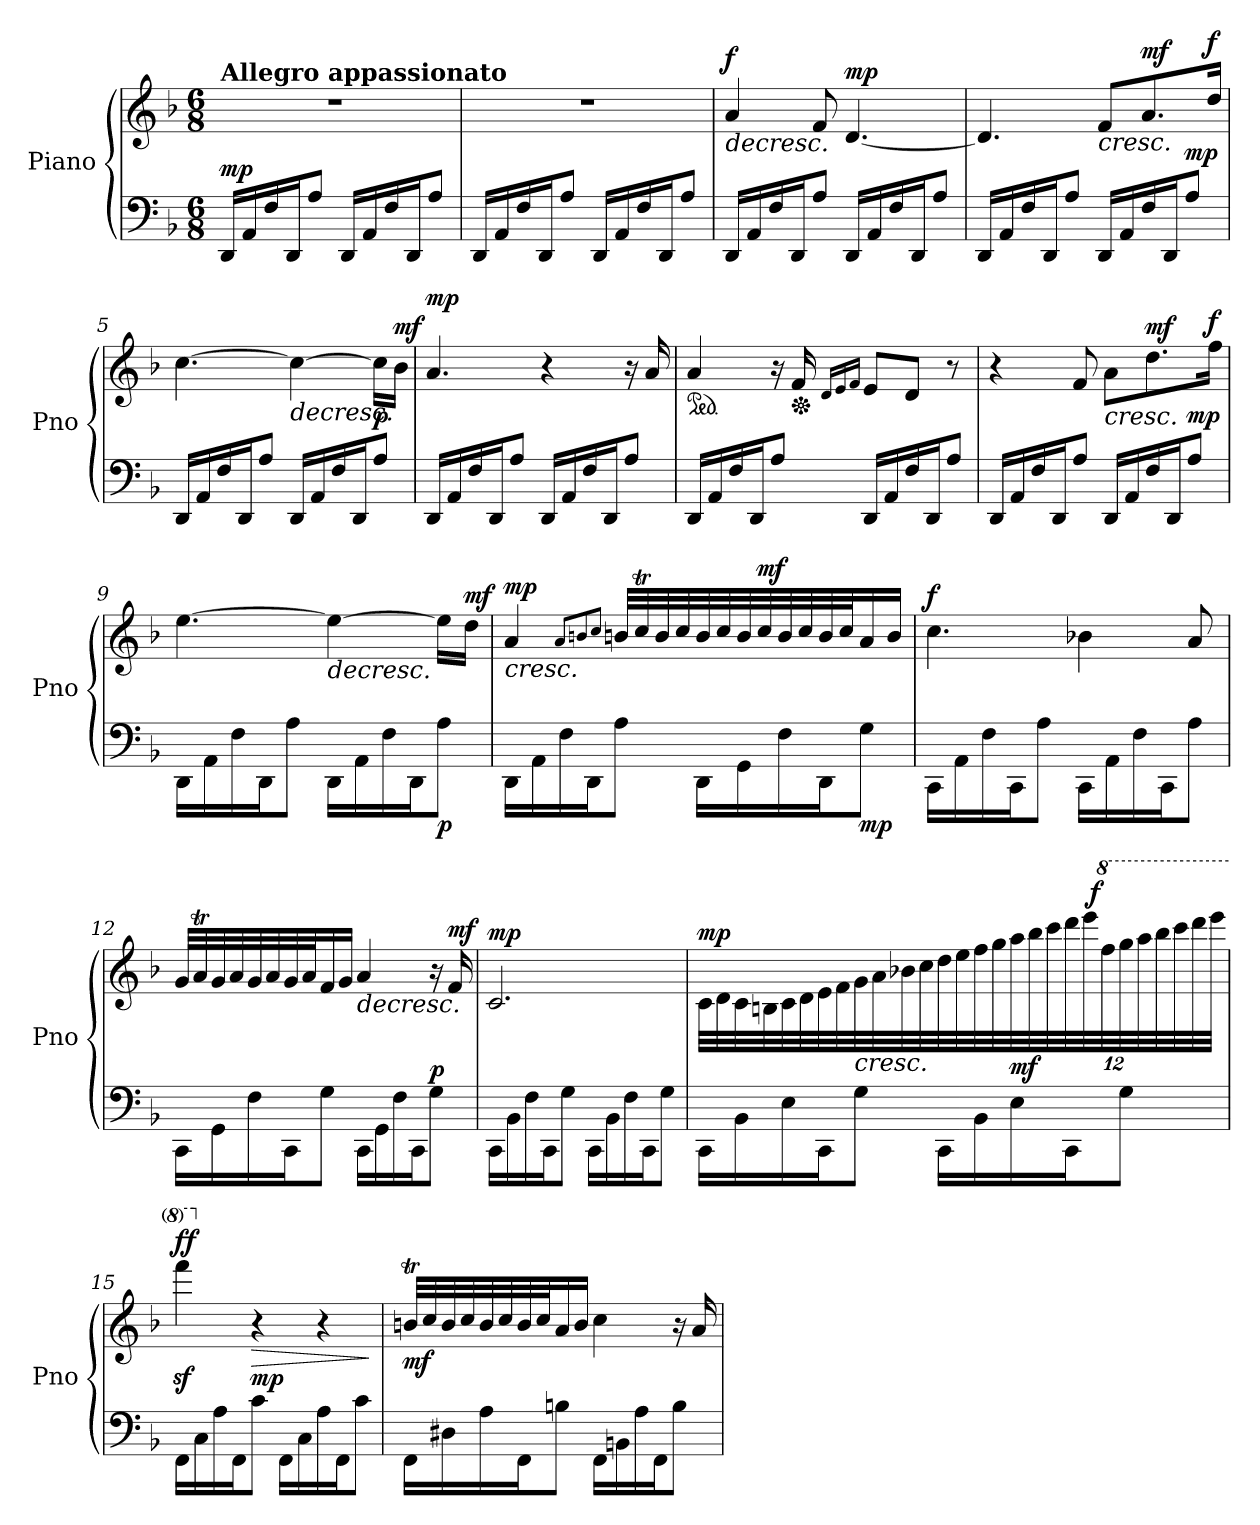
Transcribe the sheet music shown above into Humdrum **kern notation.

**kern	**kern	**dynam
*part1	*part1	*part1
*staff2	*staff1	*staff1/2
*I"Piano	*	*
*I'Pno	*	*
*clefF4	*clefG2	*
*k[b-]	*k[b-]	*
*M6/8	*M6/8	*
=1	=1	=1
!	!LO:TX:a:B:t=Allegro appassionato	!
!	!	!LO:DY:a=2
16DD/LL	2.r	mp
16AA/	.	.
16F/	.	.
16DD/J	.	.
8A/J	.	.
16DD/LL	.	.
16AA/	.	.
16F/	.	.
16DD/J	.	.
8A/J	.	.
=2	=2	=2
16DD/LL	2.r	.
16AA/	.	.
16F/	.	.
16DD/J	.	.
8A/J	.	.
16DD/LL	.	.
16AA/	.	.
16F/	.	.
16DD/J	.	.
8A/J	.	.
=3	=3	=3
!	!	!LO:HP:b
!	!	!LO:DY:n=1:a
16DD/LL	4a/	> f
16AA/	.	.
16F/	.	.
16DD/J	.	.
!	!	!LO:DY:n=2:a=2
!	!	!LO:DY:n=3:a
8A/J	8f/	p mf
!	!	!LO:DY:n=4:a
16DD/LL	[4.d/	] mp
16AA/	.	.
16F/	.	.
16DD/J	.	.
8A/J	.	.
=4	=4	=4
16DD/LL	4.d/]	.
16AA/	.	.
16F/	.	.
16DD/J	.	.
8A/J	.	.
!	!	!LO:HP:b
16DD/LL	8f/L	<
16AA/	.	.
!	!	!LO:DY:a
16F/	8.a/	mf
16DD/J	.	.
!	!	!LO:DY:a=2
8A/J	.	mp
!	!	!LO:DY:a
.	16dd/Jk	f
.	.	[
!!LO:LB:g=z
=5	=5	=5
16DD/LL	[4.cc\	.
16AA/	.	.
16F/	.	.
16DD/J	.	.
8A/J	.	.
!	!	!LO:HP:b
16DD/LL	4cc\_	>
16AA/	.	.
16F/	.	.
16DD/J	.	.
!	!	!LO:DY:a=2
8A/J	16cc\LL]	p
!	!	!LO:DY:a
.	16b-\JJ	mf
.	.	]
=6	=6	=6
!	!	!LO:DY:a
16DD/LL	4.a/	mp
16AA/	.	.
16F/	.	.
16DD/J	.	.
8A/J	.	.
16DD/LL	4r	.
16AA/	.	.
16F/	.	.
16DD/J	.	.
8A/J	16r	.
.	16a/	.
=7	=7	=7
*	*ped	*
16DD/LL	4a/	.
16AA/	.	.
16F/	.	.
16DD/J	.	.
8A/J	16r	.
*	*Xped	*
.	16f/	.
.	16qd/LL	.
.	16qe/	.
.	16qf/JJ	.
16DD/LL	8e/L	.
16AA/	.	.
16F/	8d/J	.
16DD/J	.	.
8A/J	8r	.
=8	=8	=8
16DD/LL	4r	.
16AA/	.	.
16F/	.	.
16DD/J	.	.
8A/J	8f/	.
!	!	!LO:HP:b
16DD/LL	8a\L	<
16AA/	.	.
!	!	!LO:DY:a
16F/	8.dd\	mf
16DD/J	.	.
!	!	!LO:DY:a=2
8A/J	.	mp
!	!	!LO:DY:a
.	16ff\Jk	f
.	.	[
!!LO:LB:g=z
=9	=9	=9
16DD\LL	[4.ee\	.
16AA\	.	.
16F\	.	.
16DD\J	.	.
8A\J	.	.
!	!	!LO:HP:b
16DD\LL	4ee\_	>
16AA\	.	.
16F\	.	.
16DD\J	.	.
!	!	!LO:DY:b=2
8A\J	16ee\LL]	p
!	!	!LO:DY:a
.	16dd\JJ	mf
.	.	]
=10	=10	=10
!	!	!LO:HP:b
!	!	!LO:DY:n=1:a
16DD\LL	4a/	< mp
16AA\	.	.
16F\	.	.
16DD\J	.	.
.	8qa/L	.
.	8qbn/	.
.	8qcc/J	.
8A\J	32b!/LLL	.
.	32ccT!/	.
.	32b!/	.
.	32ccTTT!/	.
16DD\LL	32b!/	.
.	32cc!/	.
16GG\	32b!/	.
!	!	!LO:DY:n=2:a
.	32cc!/	mf
16F\	32b!/	.
.	32cc!/	.
16DD\J	32b!/	.
.	32cc!/J	.
!	!	!LO:DY:n=3:b=2
8G\J	16a!/	[ mp
.	16b!/JJ	.
=11	=11	=11
!	!	!LO:DY:a
16CC\LL	4.cc\	f
16AA\	.	.
16F\	.	.
16CC\J	.	.
8A\J	.	.
16CC\LL	4b-X\	.
16AA\	.	.
16F\	.	.
16CC\J	.	.
8A\J	8a/	.
=12	=12	=12
16CC\LL	32g!/LLL	.
.	32at!/	.
16GG\	32g!/	.
.	32aTTT!/	.
16F\	32g!/	.
.	32a!/	.
16CC\J	32g!/	.
.	32a!/J	.
8G\J	16f!/	.
.	16g!/JJ	.
!	!	!LO:HP:b
16CC\LL	4a/	>
16GG\	.	.
16F\	.	.
16CC\J	.	.
!	!	!LO:DY:a=2
8G\J	16r	p
!	!	!LO:DY:a
.	16f/	mf
.	.	]
!!LO:LB:g=z
=13	=13	=13
!	!	!LO:DY:a
16CC\LL	2.c/	mp
16BB-\	.	.
16F\	.	.
16CC\J	.	.
8G\J	.	.
16CC\LL	.	.
16BB-\	.	.
16F\	.	.
16CC\J	.	.
8G\J	.	.
!!LO:LB:g=z
=14	=14	=14
!	!	!LO:DY:a
*	*^	*
16CC\LL	32c!\LLL	5%2.ryy	mp
.	32d!\	.	.
16BB-\	32c!\	.	.
.	32Bn!\	.	.
16E\	32c!\	.	.
.	32d!\	.	.
16CC\J	32e!\	.	.
.	32f!\	.	.
!	!	!	!LO:HP:b
!	!	!	!LO:DY:n=1:a=2
!	!	!	!LO:DY:n=2:a
8G\J	32g!\	.	< mp mf
.	32a!\	.	.
.	32b-X!\	.	.
.	32cc!\	.	.
16CC\LL	32dd!\	.	.
.	32ee!\	.	.
16BB-\	32ff!\	.	.
.	32gg!\	.	.
*	*Xbrackettup	*	*
!	!	!	!LO:DY:n=3:a=2
16E\	48aa!\	.	mf
.	48bb-!\	.	.
.	48ccc!\	.	.
16CC\J	48ddd!\	.	.
.	48eee!\	.	.
!	!	!	!LO:DY:n=4:a
.	.	10.ryy	f
*	*8va	*	*
.	48fff!\	.	.
8G\J	48ggg!\	.	.
.	48aaa!\	.	.
.	48bbb-!\	.	.
.	48cccc!\	.	.
.	48dddd!\	.	.
.	48eeee!\JJJ	.	.
.	.	.	[
=15	=15	=15	=15
!	!	!	!LO:DY:a
*	*v	*v	*
16FF\LL	4ffffz<\	ff
16C\	.	.
16A\	.	.
16FF\J	.	.
*	*X8va	*
!	!	!LO:HP:b
!	!	!LO:DY:n=1:a=2
8c\J	4r	> mp
16FF\LL	.	.
16C\	.	.
16A\	4r	.
16FF\J	.	.
8c\J	.	.
.	.	]
!!LO:LB:g=z
=16	=16	=16
!	!	!LO:DY:b
16FF\LL	32bnt!/LLL	mf
.	32ccTTT!/	.
16D#X\	32b!/	.
.	32cc!/	.
16A\	32b!/	.
.	32cc!/	.
16FF\J	32b!/	.
.	32cc!/J	.
8Bn\J	16a!/	.
.	16b!/JJ	.
16FF\LL	4cc\	.
16BBn\	.	.
16A\	.	.
16FF\J	.	.
8B\J	16r	.
.	16a/	.
=	=	=
*-	*-	*-
